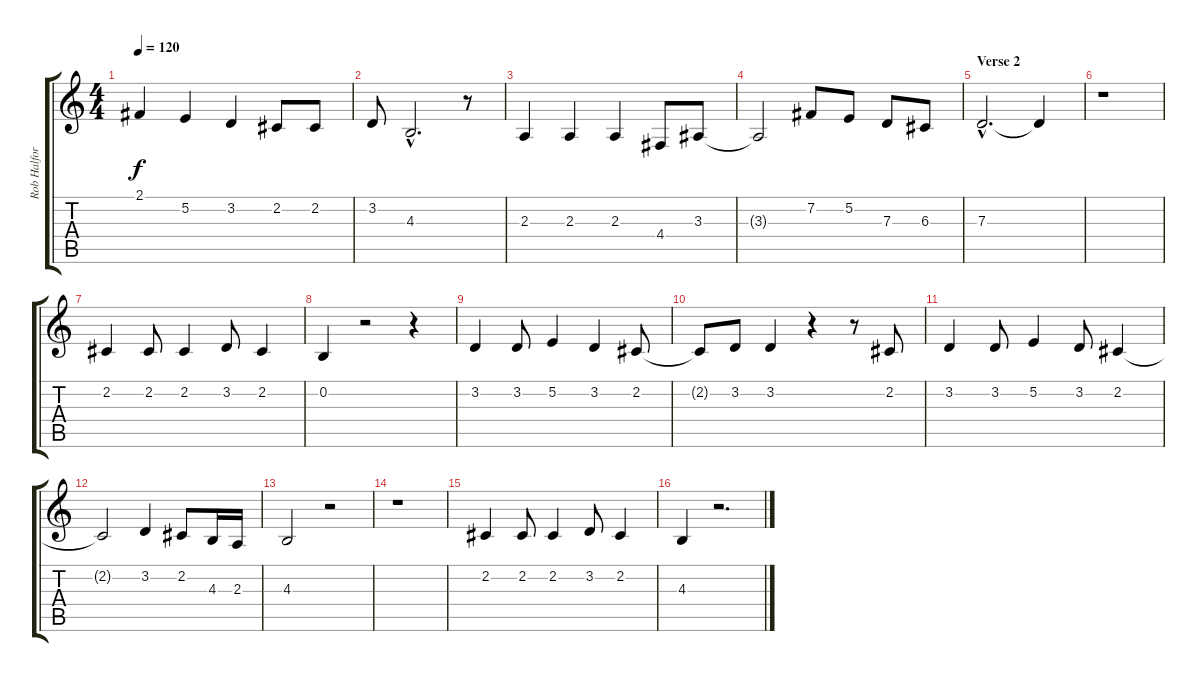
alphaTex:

\track ("Rob Halford" "Rob Halfor") {instrument clarinet}
\staff {score tabs}
\tuning (E4 B3 G3 D3 A2 E2) {hide}
\ts (4 4)
\tempo 120
\clef g2
\ks c
2.1.4{dy f} 5.2.4 3.2.4 2.2.8 2.2.8 |
3.2.8 4.3{hac}.2{d} r.8 |
2.3.4 2.3.4 2.3.4 4.4.8 3.3.8 |
3.3{t}.2 7.2.8 5.2.8 7.3.8 6.3.8 |
\section ("" "Verse 2")
7.3{hac}.2{d} 7.3{t}.4 |
r.1 |
2.2.4 2.2.8 2.2.4 3.2.8 2.2.4 |
0.2.4 r.2 r.4 |
3.2.4 3.2.8 5.2.4 3.2.4 2.2.8 |
2.2{t}.8 3.2.8 3.2.4 r.4 r.8 2.2.8 |
3.2.4 3.2.8 5.2.4 3.2.8 2.2.4 |
2.2{t}.2 3.2.4 2.2.8 4.3.16 2.3.16 |
4.3.2 r.2 |
r.1 |
2.2.4 2.2.8 2.2.4 3.2.8 2.2.4 |
4.3.4 r.2{d}
